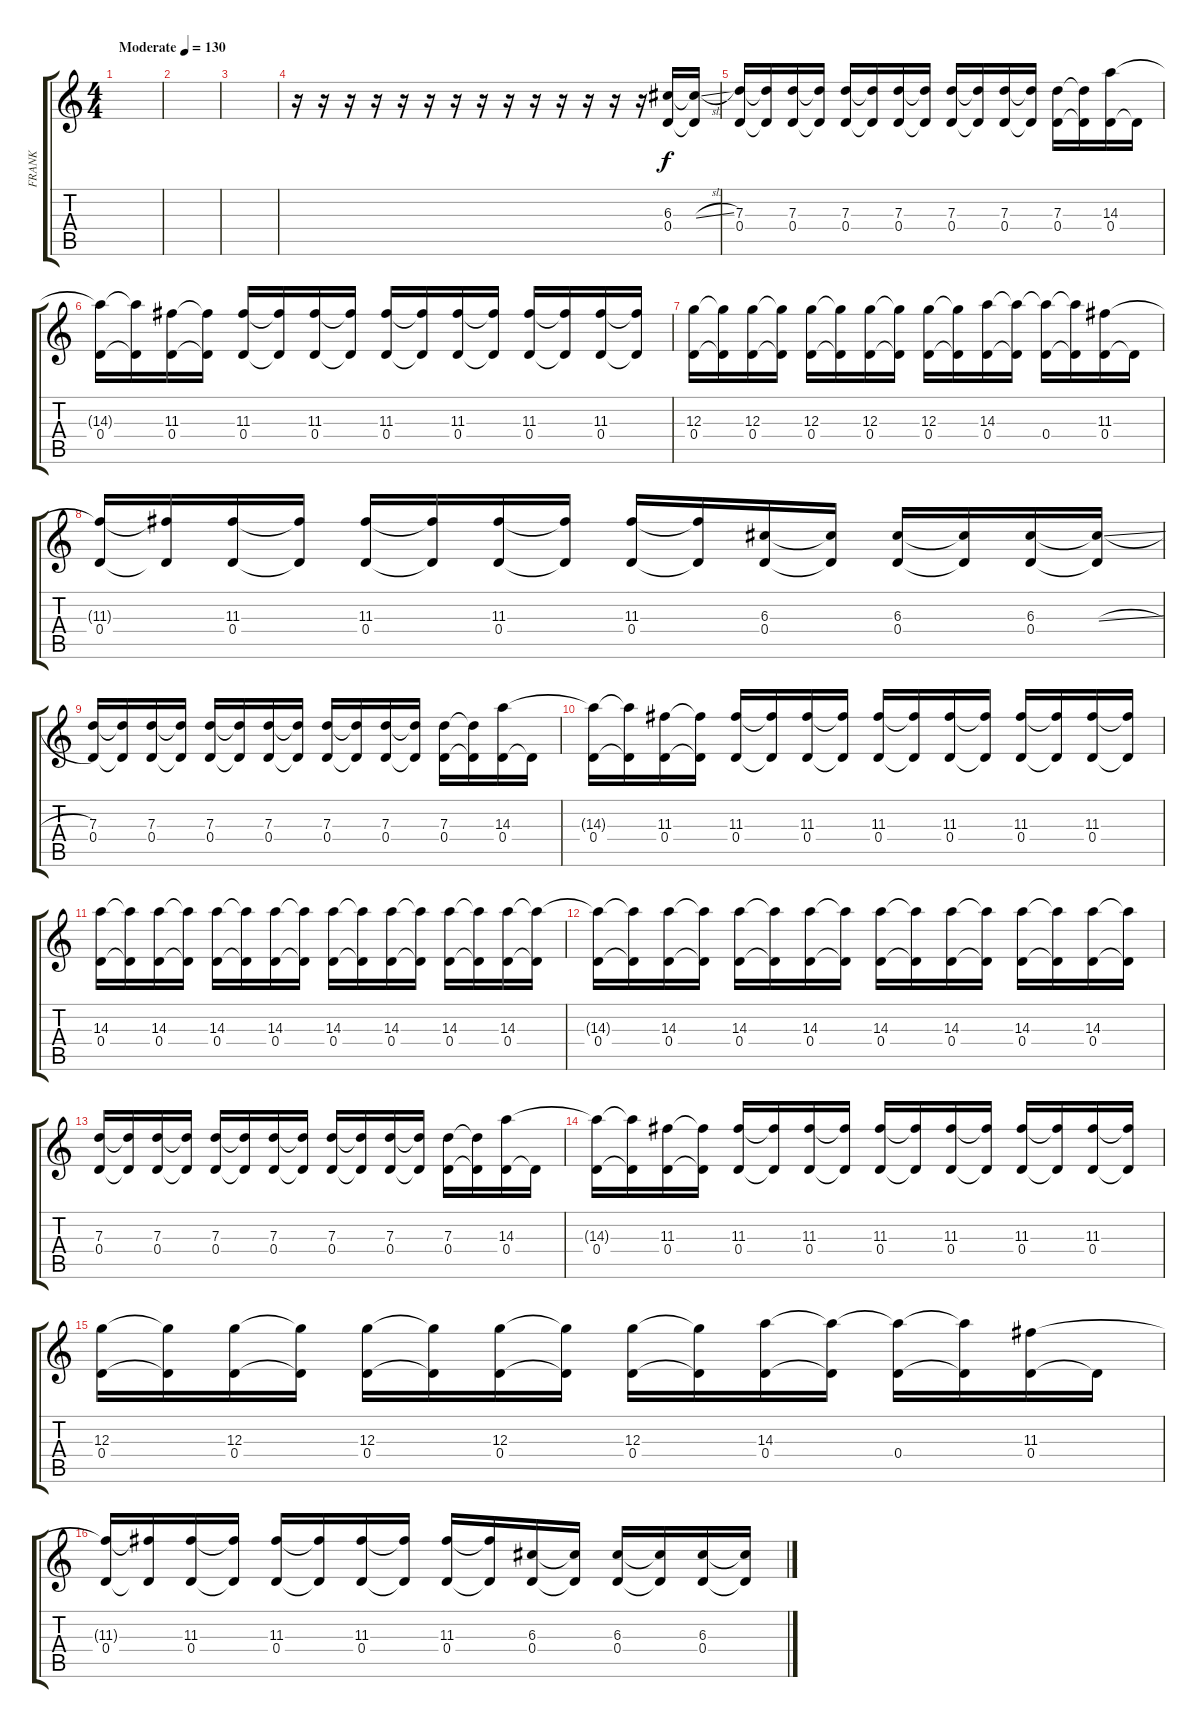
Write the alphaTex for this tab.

\track ("FRANK" "FRANK") {instrument acousticguitarsteel}
\staff {score tabs}
\tuning (E4 B3 G3 D3 A2 E2) {hide}
\ts (4 4)
\tempo (130 "Moderate")
\clef g2
\ks c
|
|
|
r.16 r.16 r.16 r.16 r.16 r.16 r.16 r.16 r.16 r.16 r.16 r.16 r.16 r.16 (6.3 0.4).16 (6.3{sl t} 0.4{t}).16 |
(7.3 0.4).16 (7.3{t} 0.4{t}).16 (7.3 0.4).16 (7.3{t} 0.4{t}).16 (7.3 0.4).16 (7.3{t} 0.4{t}).16 (7.3 0.4).16 (7.3{t} 0.4{t}).16 (7.3 0.4).16 (7.3{t} 0.4{t}).16 (7.3 0.4).16 (7.3{t} 0.4{t}).16 (7.3 0.4).16 (7.3{t} 0.4{t}).16 (14.3 0.4).16 0.4{t}.16 |
(14.3{t} 0.4).16 (14.3{t} 0.4{t}).16 (11.3 0.4).16 (11.3{t} 0.4{t}).16 (11.3 0.4).16 (11.3{t} 0.4{t}).16 (11.3 0.4).16 (11.3{t} 0.4{t}).16 (11.3 0.4).16 (11.3{t} 0.4{t}).16 (11.3 0.4).16 (11.3{t} 0.4{t}).16 (11.3 0.4).16 (11.3{t} 0.4{t}).16 (11.3 0.4).16 (11.3{t} 0.4{t}).16 |
(12.3 0.4).16 (12.3{t} 0.4{t}).16 (12.3 0.4).16 (12.3{t} 0.4{t}).16 (12.3 0.4).16 (12.3{t} 0.4{t}).16 (12.3 0.4).16 (12.3{t} 0.4{t}).16 (12.3 0.4).16 (12.3{t} 0.4{t}).16 (14.3 0.4).16 (14.3{t} 0.4{t}).16 (14.3{t} 0.4).16 (14.3{t} 0.4{t}).16 (11.3 0.4).16 0.4{t}.16 |
(11.3{t} 0.4).16 (11.3{t} 0.4{t}).16 (11.3 0.4).16 (11.3{t} 0.4{t}).16 (11.3 0.4).16 (11.3{t} 0.4{t}).16 (11.3 0.4).16 (11.3{t} 0.4{t}).16 (11.3 0.4).16 (11.3{t} 0.4{t}).16 (6.3 0.4).16 (6.3{t} 0.4{t}).16 (6.3 0.4).16 (6.3{t} 0.4{t}).16 (6.3 0.4).16 (6.3{sl t} 0.4{t}).16 |
(7.3 0.4).16 (7.3{t} 0.4{t}).16 (7.3 0.4).16 (7.3{t} 0.4{t}).16 (7.3 0.4).16 (7.3{t} 0.4{t}).16 (7.3 0.4).16 (7.3{t} 0.4{t}).16 (7.3 0.4).16 (7.3{t} 0.4{t}).16 (7.3 0.4).16 (7.3{t} 0.4{t}).16 (7.3 0.4).16 (7.3{t} 0.4{t}).16 (14.3 0.4).16 0.4{t}.16 |
(14.3{t} 0.4).16 (14.3{t} 0.4{t}).16 (11.3 0.4).16 (11.3{t} 0.4{t}).16 (11.3 0.4).16 (11.3{t} 0.4{t}).16 (11.3 0.4).16 (11.3{t} 0.4{t}).16 (11.3 0.4).16 (11.3{t} 0.4{t}).16 (11.3 0.4).16 (11.3{t} 0.4{t}).16 (11.3 0.4).16 (11.3{t} 0.4{t}).16 (11.3 0.4).16 (11.3{t} 0.4{t}).16 |
(14.3 0.4).16 (14.3{t} 0.4{t}).16 (14.3 0.4).16 (14.3{t} 0.4{t}).16 (14.3 0.4).16 (14.3{t} 0.4{t}).16 (14.3 0.4).16 (14.3{t} 0.4{t}).16 (14.3 0.4).16 (14.3{t} 0.4{t}).16 (14.3 0.4).16 (14.3{t} 0.4{t}).16 (14.3 0.4).16 (14.3{t} 0.4{t}).16 (14.3 0.4).16 (14.3{t} 0.4{t}).16 |
(14.3{t} 0.4).16 (14.3{t} 0.4{t}).16 (14.3 0.4).16 (14.3{t} 0.4{t}).16 (14.3 0.4).16 (14.3{t} 0.4{t}).16 (14.3 0.4).16 (14.3{t} 0.4{t}).16 (14.3 0.4).16 (14.3{t} 0.4{t}).16 (14.3 0.4).16 (14.3{t} 0.4{t}).16 (14.3 0.4).16 (14.3{t} 0.4{t}).16 (14.3 0.4).16 (14.3{t} 0.4{t}).16 |
(7.3 0.4).16 (7.3{t} 0.4{t}).16 (7.3 0.4).16 (7.3{t} 0.4{t}).16 (7.3 0.4).16 (7.3{t} 0.4{t}).16 (7.3 0.4).16 (7.3{t} 0.4{t}).16 (7.3 0.4).16 (7.3{t} 0.4{t}).16 (7.3 0.4).16 (7.3{t} 0.4{t}).16 (7.3 0.4).16 (7.3{t} 0.4{t}).16 (14.3 0.4).16 0.4{t}.16 |
(14.3{t} 0.4).16 (14.3{t} 0.4{t}).16 (11.3 0.4).16 (11.3{t} 0.4{t}).16 (11.3 0.4).16 (11.3{t} 0.4{t}).16 (11.3 0.4).16 (11.3{t} 0.4{t}).16 (11.3 0.4).16 (11.3{t} 0.4{t}).16 (11.3 0.4).16 (11.3{t} 0.4{t}).16 (11.3 0.4).16 (11.3{t} 0.4{t}).16 (11.3 0.4).16 (11.3{t} 0.4{t}).16 |
(12.3 0.4).16 (12.3{t} 0.4{t}).16 (12.3 0.4).16 (12.3{t} 0.4{t}).16 (12.3 0.4).16 (12.3{t} 0.4{t}).16 (12.3 0.4).16 (12.3{t} 0.4{t}).16 (12.3 0.4).16 (12.3{t} 0.4{t}).16 (14.3 0.4).16 (14.3{t} 0.4{t}).16 (14.3{t} 0.4).16 (14.3{t} 0.4{t}).16 (11.3 0.4).16 0.4{t}.16 |
(11.3{t} 0.4).16 (11.3{t} 0.4{t}).16 (11.3 0.4).16 (11.3{t} 0.4{t}).16 (11.3 0.4).16 (11.3{t} 0.4{t}).16 (11.3 0.4).16 (11.3{t} 0.4{t}).16 (11.3 0.4).16 (11.3{t} 0.4{t}).16 (6.3 0.4).16 (6.3{t} 0.4{t}).16 (6.3 0.4).16 (6.3{t} 0.4{t}).16 (6.3 0.4).16 (6.3{sl t} 0.4{t}).16
